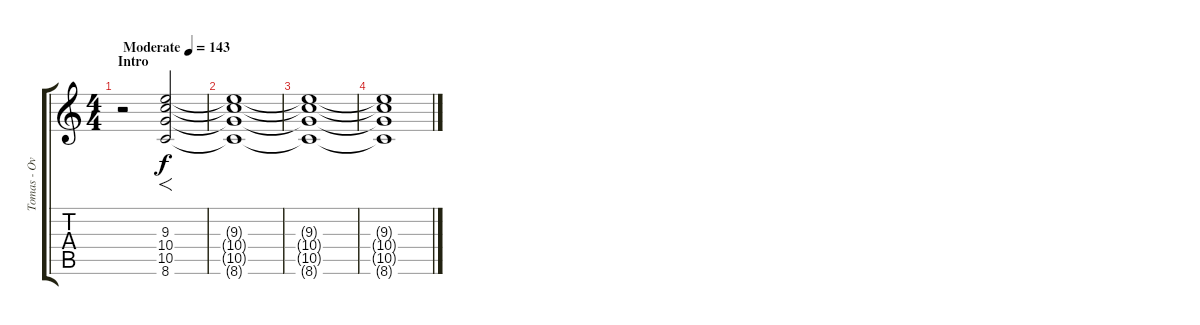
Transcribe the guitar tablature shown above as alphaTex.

\track ("Tomas - Overdub Guitar" "Tomas - Ov") {instrument overdrivenguitar}
\staff {score tabs}
\tuning (E4 B3 G3 D3 A2 E2) {hide}
\ts (4 4)
\section ("" "Intro")
\tempo (143 "Moderate")
\clef g2
\ks c
r.2{dy f instrument overdrivenguitar} (9.3 10.4 10.5 8.6).2{f volume 3} |
(9.3{t} 10.4{t} 10.5{t} 8.6{t}).1{volume 16} |
(9.3{t} 10.4{t} 10.5{t} 8.6{t}).1 |
(9.3{t} 10.4{t} 10.5{t} 8.6{t}).1
